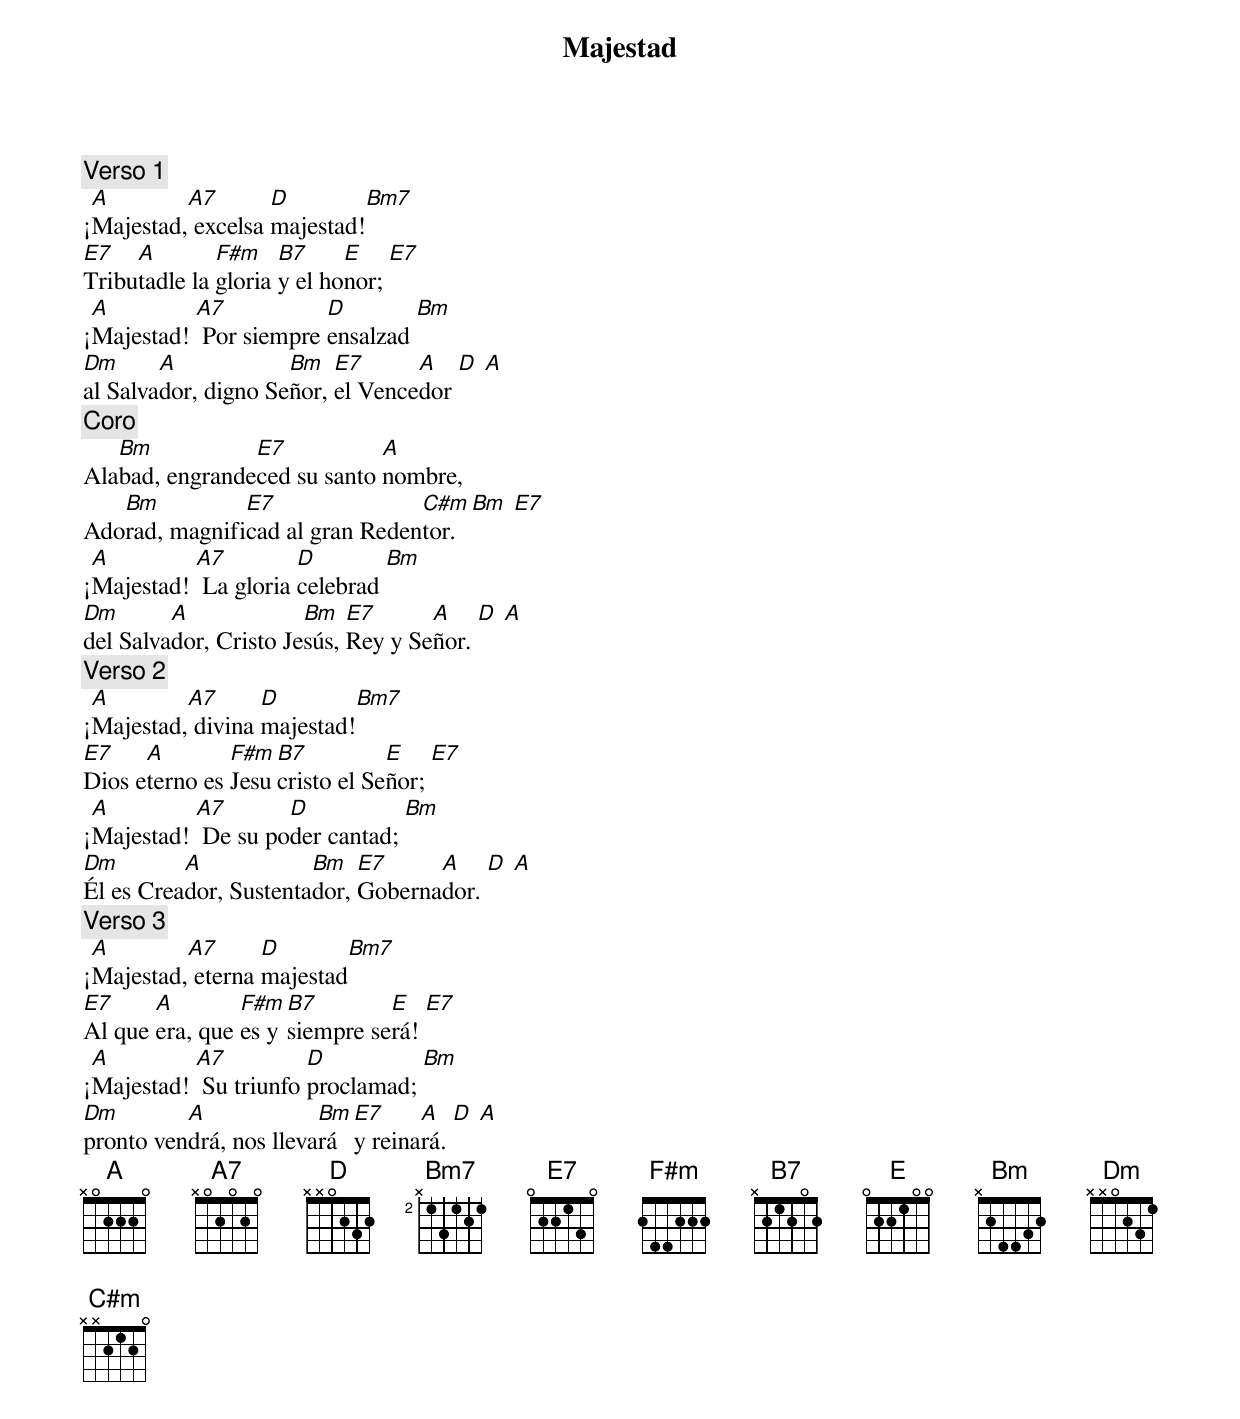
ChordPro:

{title: Majestad}
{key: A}
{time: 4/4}
{comment: Verso 1}
¡[A]Majestad,[A7] excelsa [D]majestad![Bm7]
[E7]Tribu[A]tadle la [F#m]gloria [B7]y el ho[E]nor; [E7]
¡[A]Majestad! [A7] Por siempre [D]ensalzad [Bm]
[Dm]al Salva[A]dor, digno Se[Bm]ñor, [E7]el Vence[A]dor [D] [A]
{comment: Coro}
Ala[Bm]bad, engrande[E7]ced su santo [A]nombre,
Ado[Bm]rad, magnifi[E7]cad al gran Reden[C#m]tor. [Bm] [E7]
¡[A]Majestad! [A7] La gloria [D]celebrad [Bm]
[Dm]del Salva[A]dor, Cristo Je[Bm]sús, [E7]Rey y Se[A]ñor. [D] [A]
{comment: Verso 2}
¡[A]Majestad,[A7] divina [D]majestad![Bm7]
[E7]Dios e[A]terno es [F#m]Jesu[B7]cristo el Se[E]ñor; [E7]
¡[A]Majestad! [A7] De su po[D]der cantad; [Bm]
[Dm]Él es Crea[A]dor, Sustenta[Bm]dor, [E7]Goberna[A]dor. [D] [A]
{comment: Verso 3}
¡[A]Majestad,[A7] eterna [D]majestad[Bm7]
[E7]Al que [A]era, que [F#m]es y [B7]siempre se[E]rá! [E7]
¡[A]Majestad! [A7] Su triunfo [D]proclamad; [Bm]
[Dm]pronto ven[A]drá, nos lleva[Bm]rá [E7]y reina[A]rá. [D] [A]
